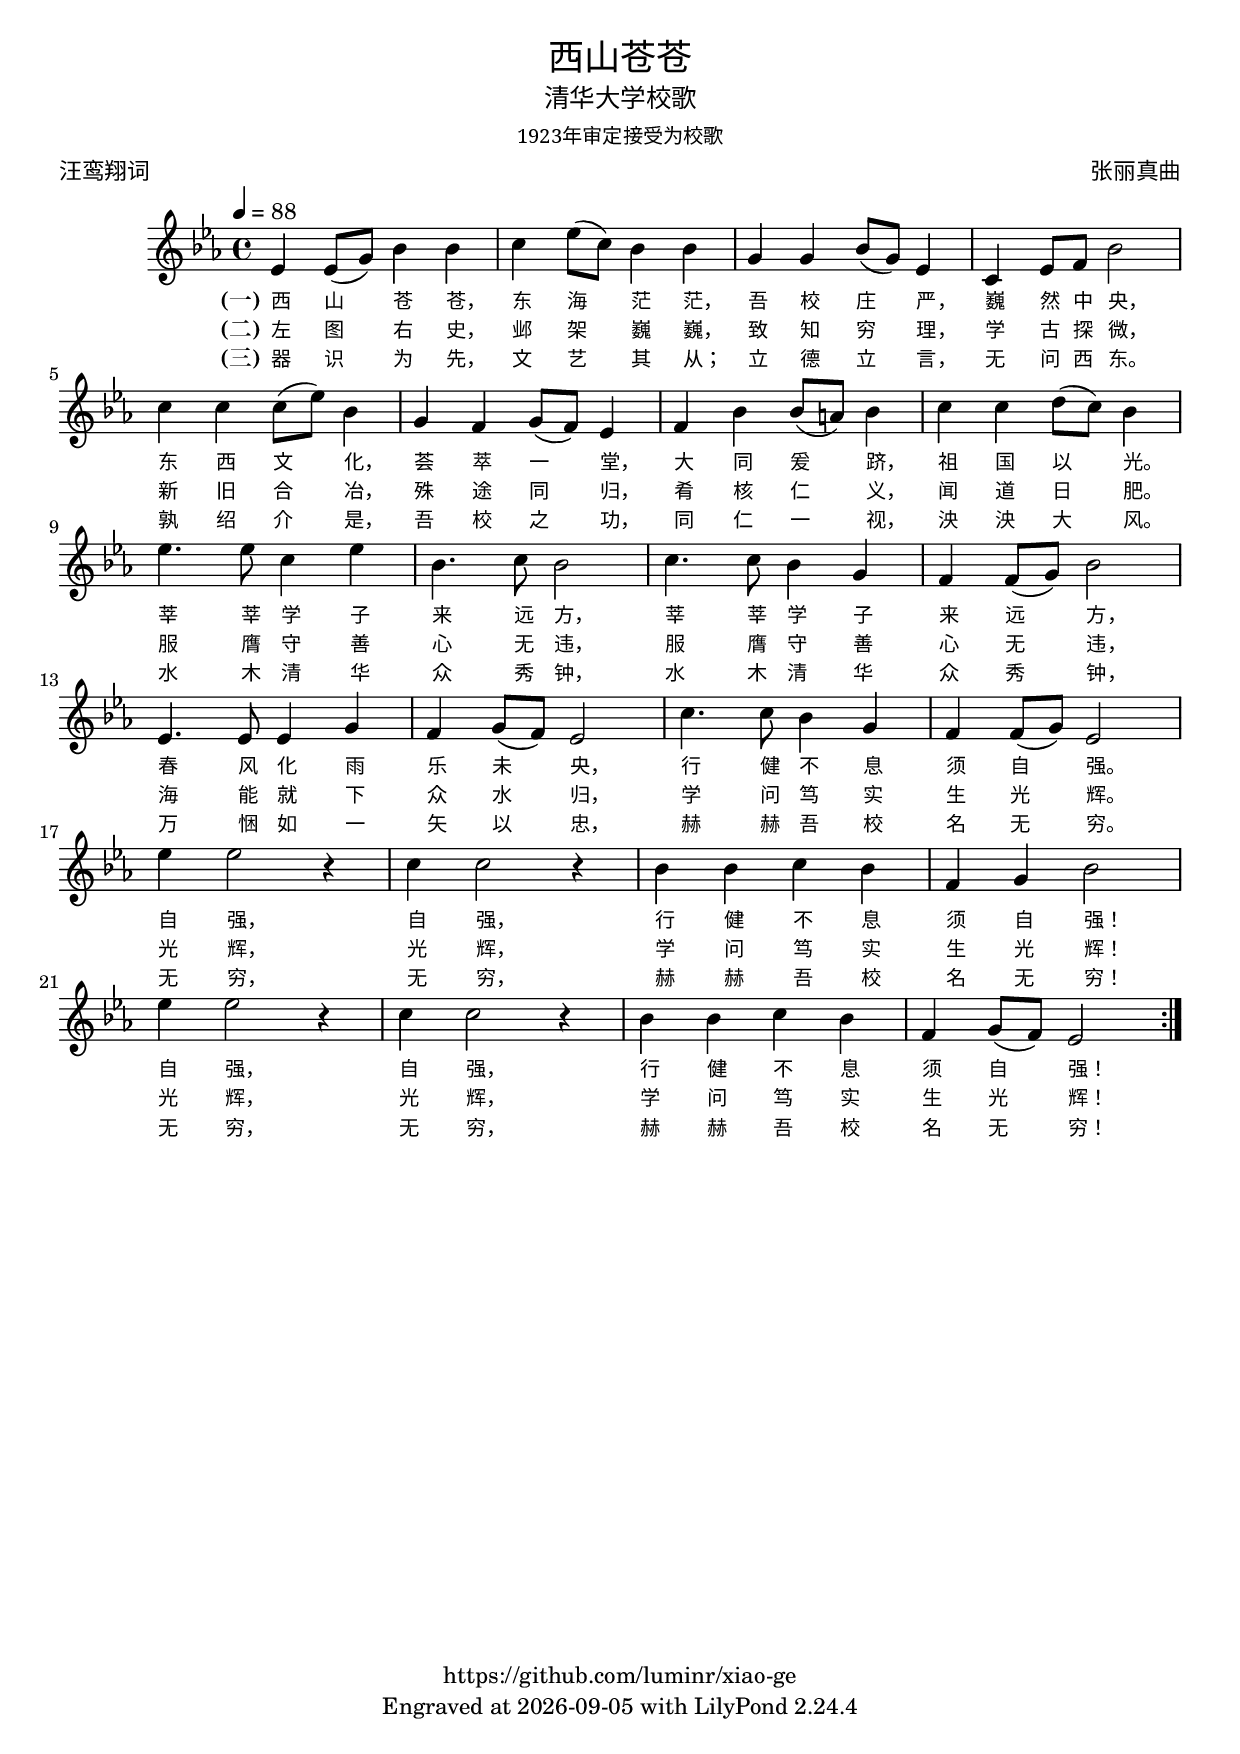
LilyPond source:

\version "2.18.2"
\header {
  title = \markup {
    \override #'(font-name . "SimHei")
    "西山苍苍"
  }
  subtitle = \markup {
    \override #'(font-name . "SimSun")
    "清华大学校歌"
  }
  subsubtitle = \markup {
    \override #'(font-name . "SimSun" )
    "1923年审定接受为校歌"
  }
  composer = \markup {
    \override #'(font-name . "SimSun")
    "张丽真曲"
  }
  poet = \markup {
    \override #'(font-name . "SimSun")
    "汪鸾翔词"
  }
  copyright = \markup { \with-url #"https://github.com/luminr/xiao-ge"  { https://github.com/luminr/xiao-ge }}
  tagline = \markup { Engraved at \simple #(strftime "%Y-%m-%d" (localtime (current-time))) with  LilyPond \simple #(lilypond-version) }

}
\score{
  \transpose c ees \relative c'
  {
    \key c \major \time 4/4 \tempo 4 = 88
    \repeat volta 3 {
      c4 c8( e) g4 g | a4 c8( a) g4 g | e4 e g8( e) c4 | a4 c8 d g2 | \break
      a4 a a8( c) g4 | e4 d e8( d) c4 | d4 g g8( fis) g4 | a4 a b8( a) g4 | \break
      c4. c8 a4 c | g4. a8 g2 | a4. a8 g4 e | d4 d8( e) g2 | \break
      c,4. c8 c4 e | d4 e8( d) c2 | a'4. a8 g4 e | d4 d8( e) c2 | \break
      c'4 c2 r4 | a4 a2 r4 | g4 g a g | d4 e g2 | \break
      c4 c2 r4 | a4 a2 r4 | g4 g a g | d e8( d) c2 |
    }
  }
  \addlyrics  {
    \set stanza = "(一)"
    西 山 苍 苍，  东 海 茫 茫，  吾 校 庄 严，  巍 然 中 央，
    东 西 文 化，  荟 萃 一 堂，  大 同 爰 跻，  祖 国 以 光。
    莘 莘 学 子 来 远 方，  莘 莘 学 子 来 远 方，
    春 风 化 雨 乐 未 央，  行 健 不 息 须 自 强。
    自 强，  自 强，  行 健 不 息 须 自 强！
    自 强，  自 强，  行 健 不 息 须 自 强！
  }
  \addlyrics  {
    \set stanza = "(二)"
    左 图 右 史，  邺 架 巍 巍，  致 知 穷 理，  学 古 探 微，
    新 旧 合 冶，  殊 途 同 归，  肴 核 仁 义，  闻 道 日 肥。
    服 膺 守 善 心 无 违，  服 膺 守 善 心 无 违，
    海 能 就 下 众 水 归，  学 问 笃 实 生 光 辉。
    光 辉，  光 辉，  学 问 笃 实 生 光 辉！
    光 辉，  光 辉，  学 问 笃 实 生 光 辉！
  }

  \addlyrics  {
    \set stanza = "(三)"
    器 识 为 先，  文 艺 其 从；  立 德 立 言，  无 问 西 东。
    孰 绍 介 是，  吾 校 之 功，  同 仁 一 视，  泱 泱 大 风。
    水 木 清 华 众 秀 钟，  水 木 清 华 众 秀 钟，
    万 悃 如 一 矢 以 忠，  赫 赫 吾 校 名 无 穷。
    无 穷，  无 穷，  赫 赫 吾 校 名 无 穷！
    无 穷，  无 穷，  赫 赫 吾 校 名 无 穷！
  }

  \layout {
    \context {
      \Lyrics
      \override VerticalAxisGroup #'staff-affinity = #CENTER
      \override LyricText.self-alignment-X = #LEFT
      \override LyricText.font-size = #-1
      \override LyricText.font-name = #"SimSun"
    }
  }
  \midi {}
}